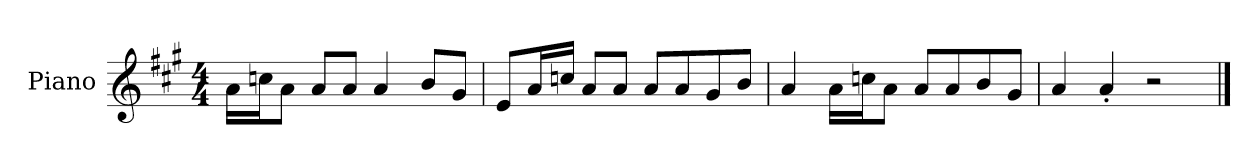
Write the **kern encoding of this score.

**kern
*part1
*staff1
*I"Piano
*I'P-no
*clefG2
*k[f#c#g#]
*M4/4
*MM90
=1
16a\LL
16ccn\J
8a\J
8a/L
8a/J
4a/
8b/L
8g#/J
=2
8e/L
16a/L
16ccn/JJ
8a/L
8a/J
8a/L
8a/
8g#/
8b/J
=3
4a/
16a\LL
16ccn\J
8a\J
8a/L
8a/
8b/
8g#/J
=4
4a/
4a'/
2r
==
*-
